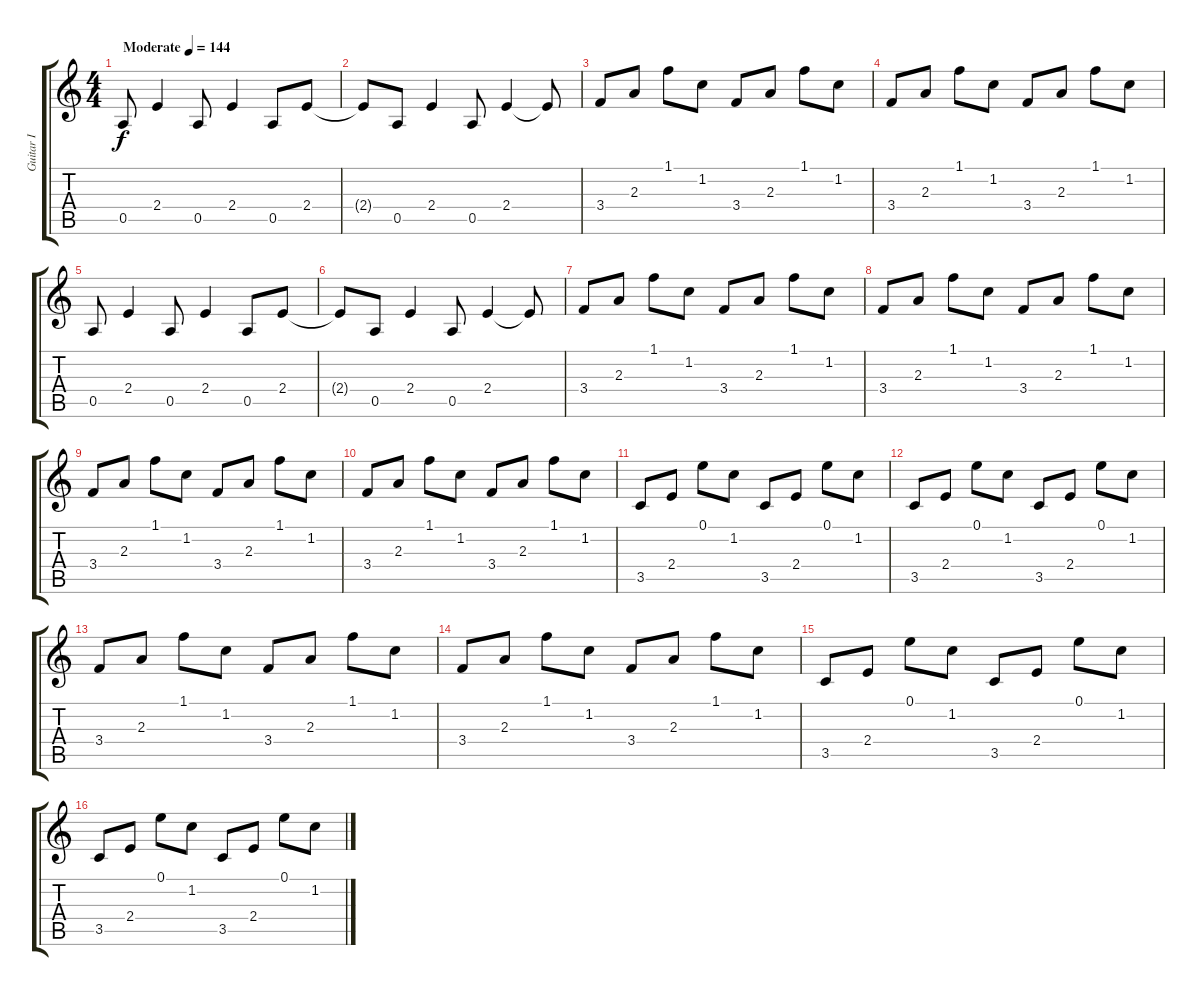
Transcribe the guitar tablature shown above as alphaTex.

\track ("Guitar I" "Guitar I") {instrument acousticguitarsteel}
\staff {score tabs}
\tuning (E4 B3 G3 D3 A2 E2) {hide}
\ts (4 4)
\tempo (144 "Moderate")
\clef g2
\ks c
0.5.8{dy f instrument acousticguitarsteel} 2.4.4 0.5.8 2.4.4 0.5.8 2.4.8 |
2.4{t}.8 0.5.8 2.4.4 0.5.8 2.4.4 2.4{t}.8 |
3.4.8 2.3.8 1.1.8 1.2.8 3.4.8 2.3.8 1.1.8 1.2.8 |
3.4.8 2.3.8 1.1.8 1.2.8 3.4.8 2.3.8 1.1.8 1.2.8 |
0.5.8 2.4.4 0.5.8 2.4.4 0.5.8 2.4.8 |
2.4{t}.8 0.5.8 2.4.4 0.5.8 2.4.4 2.4{t}.8 |
3.4.8 2.3.8 1.1.8 1.2.8 3.4.8 2.3.8 1.1.8 1.2.8 |
3.4.8 2.3.8 1.1.8 1.2.8 3.4.8 2.3.8 1.1.8 1.2.8 |
3.4.8 2.3.8 1.1.8 1.2.8 3.4.8 2.3.8 1.1.8 1.2.8 |
3.4.8 2.3.8 1.1.8 1.2.8 3.4.8 2.3.8 1.1.8 1.2.8 |
3.5.8 2.4.8 0.1.8 1.2.8 3.5.8 2.4.8 0.1.8 1.2.8 |
3.5.8 2.4.8 0.1.8 1.2.8 3.5.8 2.4.8 0.1.8 1.2.8 |
3.4.8 2.3.8 1.1.8 1.2.8 3.4.8 2.3.8 1.1.8 1.2.8 |
3.4.8 2.3.8 1.1.8 1.2.8 3.4.8 2.3.8 1.1.8 1.2.8 |
3.5.8 2.4.8 0.1.8 1.2.8 3.5.8 2.4.8 0.1.8 1.2.8 |
3.5.8 2.4.8 0.1.8 1.2.8 3.5.8 2.4.8 0.1.8 1.2.8
